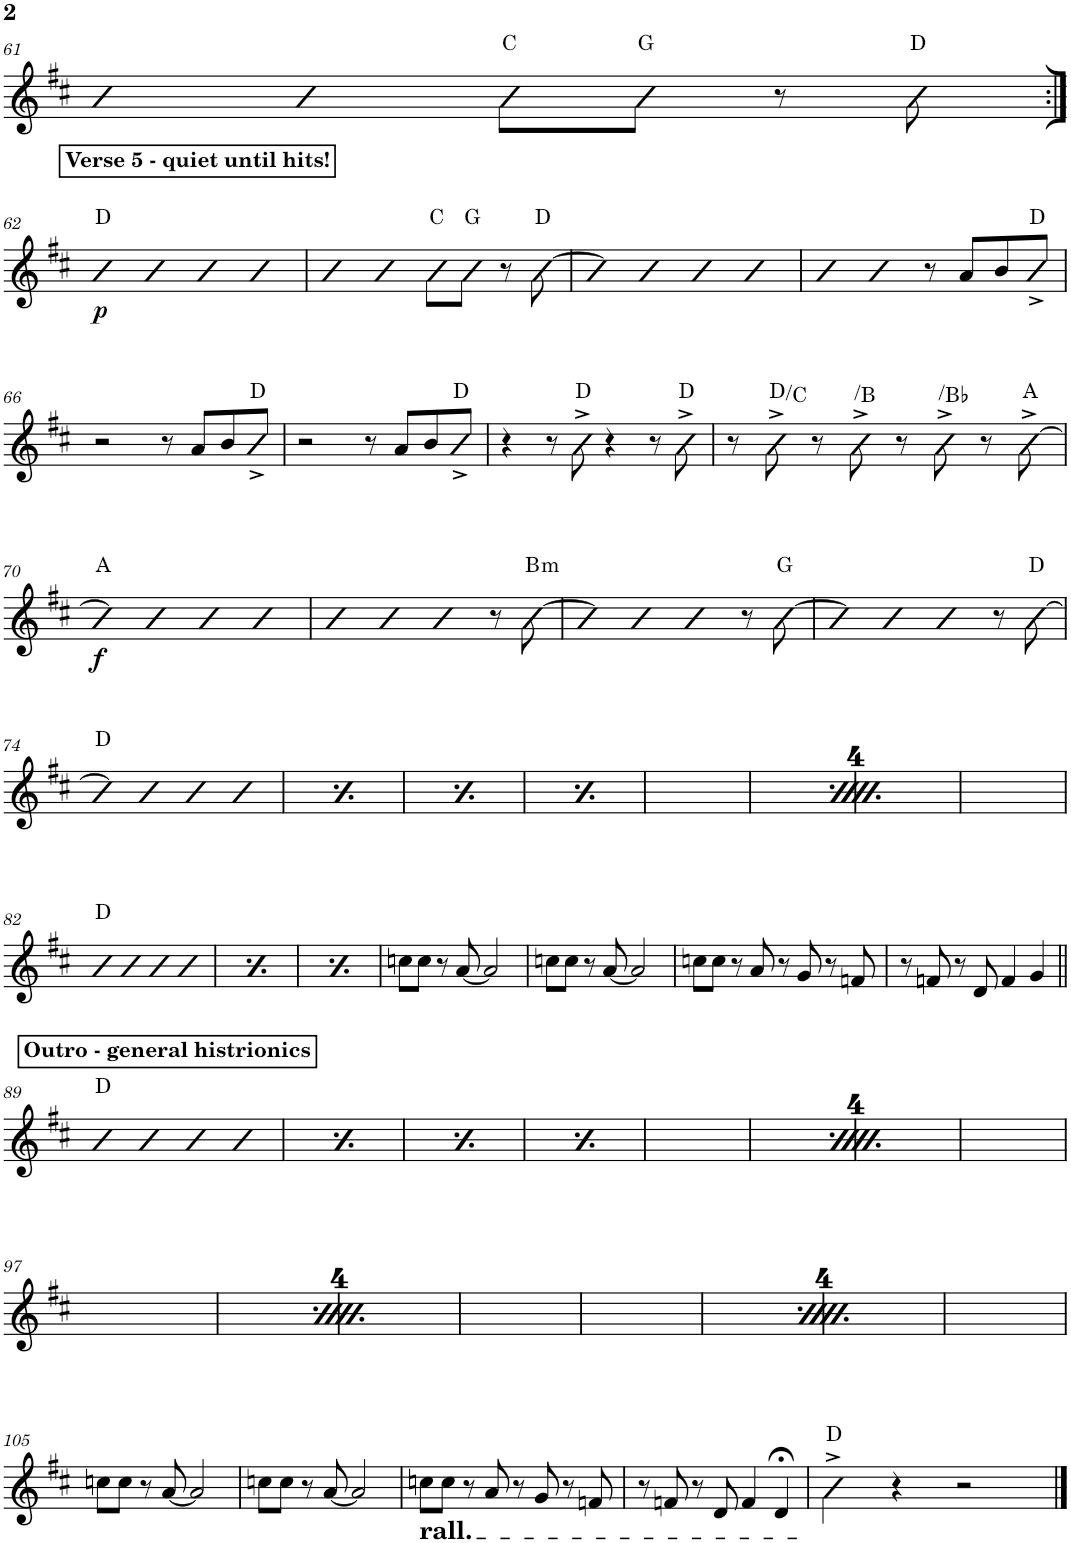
**kern	**dynam	**harte
*part1	*part1	*part1
*staff1	*staff1	*
*I"Piano	*	*
*I'Pno.	*	*
!!LO:PB:g=z
*clefG2	*	*
*k[f#c#]	*	*
*M4/4	*	*
=61	=61	=61
4b	.	.
4b	.	.
8b\L	.	C:maj
8b\J	.	G:maj
8r	.	.
8b\	.	D:maj
!!LO:LB:g=z
!!LO:REH:place=s1:a:B:cj:t=Verse 5 - quiet until hits!
=62:|!	=62:|!	=62:|!
!	!LO:DY:b	!
4b	p	D:maj
4b	.	.
4b	.	.
4b	.	.
=63	=63	=63
4b	.	.
4b	.	.
8b\L	.	C:maj
8b\J	.	G:maj
8r	.	.
[8b\	.	D:maj
=64	=64	=64
4b]	.	.
4b	.	.
4b	.	.
4b	.	.
=65	=65	=65
4b	.	.
4b	.	.
8r	.	.
8a/L	.	.
8b/	.	.
8dd^/J	.	D:maj
!!LO:LB:g=z
=66	=66	=66
2r	.	.
8r	.	.
8a/L	.	.
8b/	.	.
8dd^/J	.	D:maj
=67	=67	=67
2r	.	.
8r	.	.
8a/L	.	.
8b/	.	.
8dd^/J	.	D:maj
=68	=68	=68
4r	.	.
8r	.	.
8dd^\	.	D:maj
4r	.	.
8r	.	.
8dd^\	.	D:maj
=69	=69	=69
8r	.	.
8b^\	.	D:maj/b7
8r	.	.
!	!	!LO:H:kt=N.C.
8b^\	.	N
8r	.	.
!	!	!LO:H:kt=N.C.
8b^\	.	N
8r	.	.
[8b^\	.	A:maj
!!LO:LB:g=z
=70	=70	=70
!	!LO:DY:b	!
4b]	f	A:maj
4b	.	.
4b	.	.
4b	.	.
=71	=71	=71
4b	.	.
4b	.	.
4b	.	.
8r	.	.
!	!	!LO:H:kt=m
[8b\	.	B:min
=72	=72	=72
4b]	.	.
4b	.	.
4b	.	.
8r	.	.
[8b\	.	G:maj
=73	=73	=73
4b]	.	.
4b	.	.
4b	.	.
8r	.	.
[8b\	.	D:maj
!!LO:LB:g=z
=74	=74	=74
4b]	.	D:maj
4b	.	.
4b	.	.
4b	.	.
=75	=75	=75
4b]	.	D:maj
4b	.	.
4b	.	.
4b	.	.
=76	=76	=76
4b]	.	D:maj
4b	.	.
4b	.	.
4b	.	.
=77	=77	=77
4b]	.	D:maj
4b	.	.
4b	.	.
4b	.	.
=78	=78	=78
4b]	.	D:maj
4b	.	.
4b	.	.
4b	.	.
=79	=79	=79
4b]	.	D:maj
4b	.	.
4b	.	.
4b	.	.
=80	=80	=80
4b]	.	D:maj
4b	.	.
4b	.	.
4b	.	.
=81	=81	=81
4b]	.	D:maj
4b	.	.
4b	.	.
4b	.	.
!!LO:LB:g=z
=82	=82	=82
4b	.	D:maj
4b	.	.
4b	.	.
4b	.	.
=83	=83	=83
4b	.	D:maj
4b	.	.
4b	.	.
4b	.	.
=84	=84	=84
4b	.	D:maj
4b	.	.
4b	.	.
4b	.	.
=85	=85	=85
8ccn\L	.	.
8cc\J	.	.
8r	.	.
[8a/	.	.
2a/]	.	.
=86	=86	=86
8ccn\L	.	.
8cc\J	.	.
8r	.	.
[8a/	.	.
2a/]	.	.
=87	=87	=87
8ccn\L	.	.
8cc\J	.	.
8r	.	.
8a/	.	.
8r	.	.
8g/	.	.
8r	.	.
8fn/	.	.
=88	=88	=88
8r	.	.
8fn/	.	.
8r	.	.
8d/	.	.
4f/	.	.
4g/	.	.
!!LO:LB:g=z
!!LO:REH:place=s1:a:B:cj:t=Outro - general histrionics
=89||	=89||	=89||
4b	.	D:maj
4b	.	.
4b	.	.
4b	.	.
!!LO:REH:place=s1:a:B:cj:t=Outro - general histrionics
=90	=90	=90
4b	.	D:maj
4b	.	.
4b	.	.
4b	.	.
!!LO:REH:place=s1:a:B:cj:t=Outro - general histrionics
=91	=91	=91
4b	.	D:maj
4b	.	.
4b	.	.
4b	.	.
!!LO:REH:place=s1:a:B:cj:t=Outro - general histrionics
=92	=92	=92
4b	.	D:maj
4b	.	.
4b	.	.
4b	.	.
!!LO:REH:place=s1:a:B:cj:t=Outro - general histrionics
=93	=93	=93
4b	.	D:maj
4b	.	.
4b	.	.
4b	.	.
!!LO:REH:place=s1:a:B:cj:t=Outro - general histrionics
=94	=94	=94
4b	.	D:maj
4b	.	.
4b	.	.
4b	.	.
!!LO:REH:place=s1:a:B:cj:t=Outro - general histrionics
=95	=95	=95
4b	.	D:maj
4b	.	.
4b	.	.
4b	.	.
!!LO:REH:place=s1:a:B:cj:t=Outro - general histrionics
=96	=96	=96
4b	.	D:maj
4b	.	.
4b	.	.
4b	.	.
!!LO:LB:g=z
!!LO:REH:place=s1:a:B:cj:t=Outro - general histrionics
=97	=97	=97
4b	.	D:maj
4b	.	.
4b	.	.
4b	.	.
!!LO:REH:place=s1:a:B:cj:t=Outro - general histrionics
=98	=98	=98
4b	.	D:maj
4b	.	.
4b	.	.
4b	.	.
!!LO:REH:place=s1:a:B:cj:t=Outro - general histrionics
=99	=99	=99
4b	.	D:maj
4b	.	.
4b	.	.
4b	.	.
!!LO:REH:place=s1:a:B:cj:t=Outro - general histrionics
=100	=100	=100
4b	.	D:maj
4b	.	.
4b	.	.
4b	.	.
!!LO:REH:place=s1:a:B:cj:t=Outro - general histrionics
=101	=101	=101
4b	.	D:maj
4b	.	.
4b	.	.
4b	.	.
!!LO:REH:place=s1:a:B:cj:t=Outro - general histrionics
=102	=102	=102
4b	.	D:maj
4b	.	.
4b	.	.
4b	.	.
!!LO:REH:place=s1:a:B:cj:t=Outro - general histrionics
=103	=103	=103
4b	.	D:maj
4b	.	.
4b	.	.
4b	.	.
!!LO:REH:place=s1:a:B:cj:t=Outro - general histrionics
=104	=104	=104
4b	.	D:maj
4b	.	.
4b	.	.
4b	.	.
!!LO:LB:g=z
=105	=105	=105
8ccn\L	.	.
8cc\J	.	.
8r	.	.
[8a/	.	.
2a/]	.	.
=106	=106	=106
8ccn\L	.	.
8cc\J	.	.
8r	.	.
[8a/	.	.
2a/]	.	.
=107	=107	=107
!LO:TX:b:t=rall.	!	!
8ccn\L	.	.
8cc\J	.	.
8r	.	.
8a/	.	.
8r	.	.
8g/	.	.
8r	.	.
8fn/	.	.
=108	=108	=108
8r	.	.
8fn/	.	.
8r	.	.
8d/	.	.
4f/	.	.
4d;</	.	.
=109	=109	=109
4b^\	.	D:maj
4r	.	.
2r	.	.
==	==	==
*-	*-	*-
